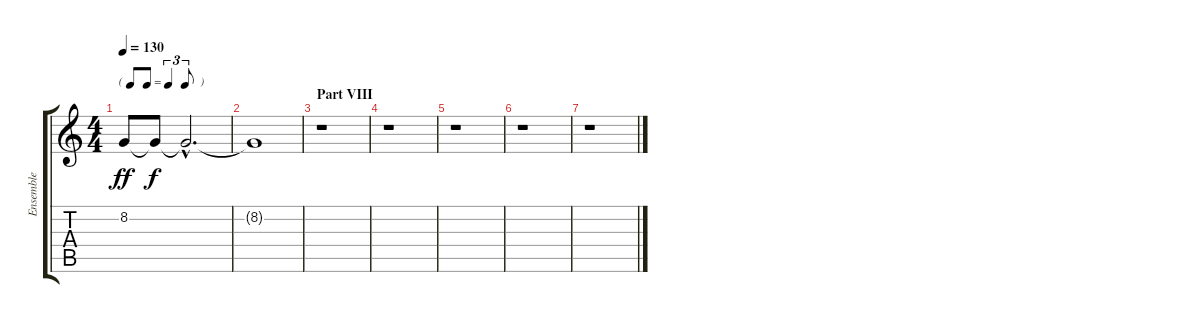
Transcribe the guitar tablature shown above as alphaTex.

\track ("Ensemble" "Ensemble") {instrument stringensemble1}
\staff {score tabs}
\tuning (E4 B3 G3 D3 A2 E2) {hide}
\ts (4 4)
\tf triplet8th
\tempo 130
\clef g2
\ks c
8.2.8{dy ff} 8.2{t}.8{dy f volume 0} 8.2{hac t}.2{d} |
8.2{t}.1 |
\section ("" "Part VIII")
r.1 |
r.1 |
r.1 |
r.1 |
r.1
